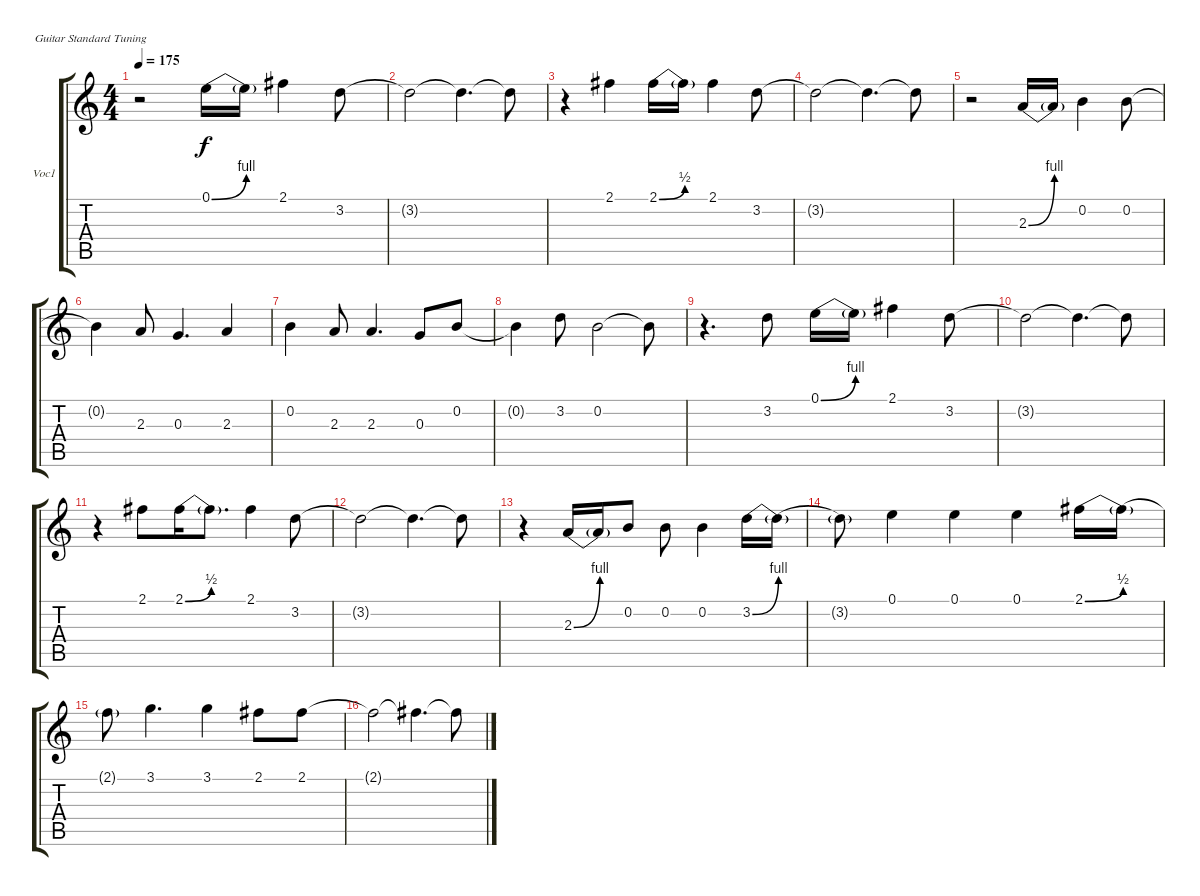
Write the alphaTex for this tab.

\defaultSystemsLayout 4
\bracketExtendMode groupsimilarinstruments
\firstSystemTrackNameOrientation horizontal
\otherSystemsTrackNameOrientation horizontal
\track ("Vocals J" "Voc1") {instrument acousticguitarnylon}
\staff {score tabs}
\tuning (E4 B3 G3 D3 A2 E2)
\ts (4 4)
\tempo 175
\clef g2
\scale
0.333333
\ks c
r.2{dy f} 0.1{be (bend 0 0 58.8 4)}.16 0.1{be (hold 0 0 60 0) t}.16 2.1.4 3.2.8 |
\scale
0.333333 3.2{t}.2 3.2{t}.4{d} 3.2{t}.8 |
\scale
0.333333 r.4 2.1.4 2.1{be (bend 0 0 60 2)}.16 2.1{be (hold 0 0 60 0) t}.16 2.1.4 3.2.8 |
\scale
0.333333 3.2{t}.2 3.2{t}.4{d} 3.2{t}.8 |
\scale
0.333333 r.2 2.3{be (bend 0 0 59.4 4)}.16 2.3{be (hold 0 0 60 0) t}.16 0.2.4 0.2.8 |
\scale
0.333333 0.2{t}.4 2.3.8 0.3.4{d} 2.3.4 |
\scale
0.333333 0.2.4 2.3.8 2.3.4{d} 0.3.8 0.2.8 |
\scale
0.333333 0.2{t}.4 3.2.8 0.2.2 0.2{t}.8 |
\scale
0.333333 r.4{d} 3.2.8 0.1{be (bend 0 0 59.4 4)}.16 0.1{be (hold 0 0 60 0) t}.16 2.1.4 3.2.8 |
\scale
0.333333 3.2{t}.2 3.2{t}.4{d} 3.2{t}.8 |
\scale
0.333333 r.4 2.1.8 2.1{be (bend 0 0 59.4 2)}.16 2.1{be (hold 0 0 60 0) t}.8{d} 2.1.4 3.2.8 |
\scale
0.333333 3.2{t}.2 3.2{t}.4{d} 3.2{t}.8 |
\scale
0.333333 r.4 2.3{be (bend 0 0 60 4)}.16 2.3{be (hold 0 0 60 0) t}.16 0.2.8 0.2.8 0.2.4 3.2{be (bend 0 0 59.4 4)}.16 3.2{be (hold 0 0 60 0) t}.16 |
\scale
0.333333 3.2{t}.8 0.1.4 0.1.4 0.1.4 2.1{be (bend 0 0 59.4 2)}.16 2.1{be (hold 0 0 60 0) t}.16 |
\scale
0.333333 2.1{t}.8 3.1.4{d} 3.1.4 2.1.8 2.1.8 |
2.1{t}.2 2.1{t}.4{d} 2.1{t}.8
